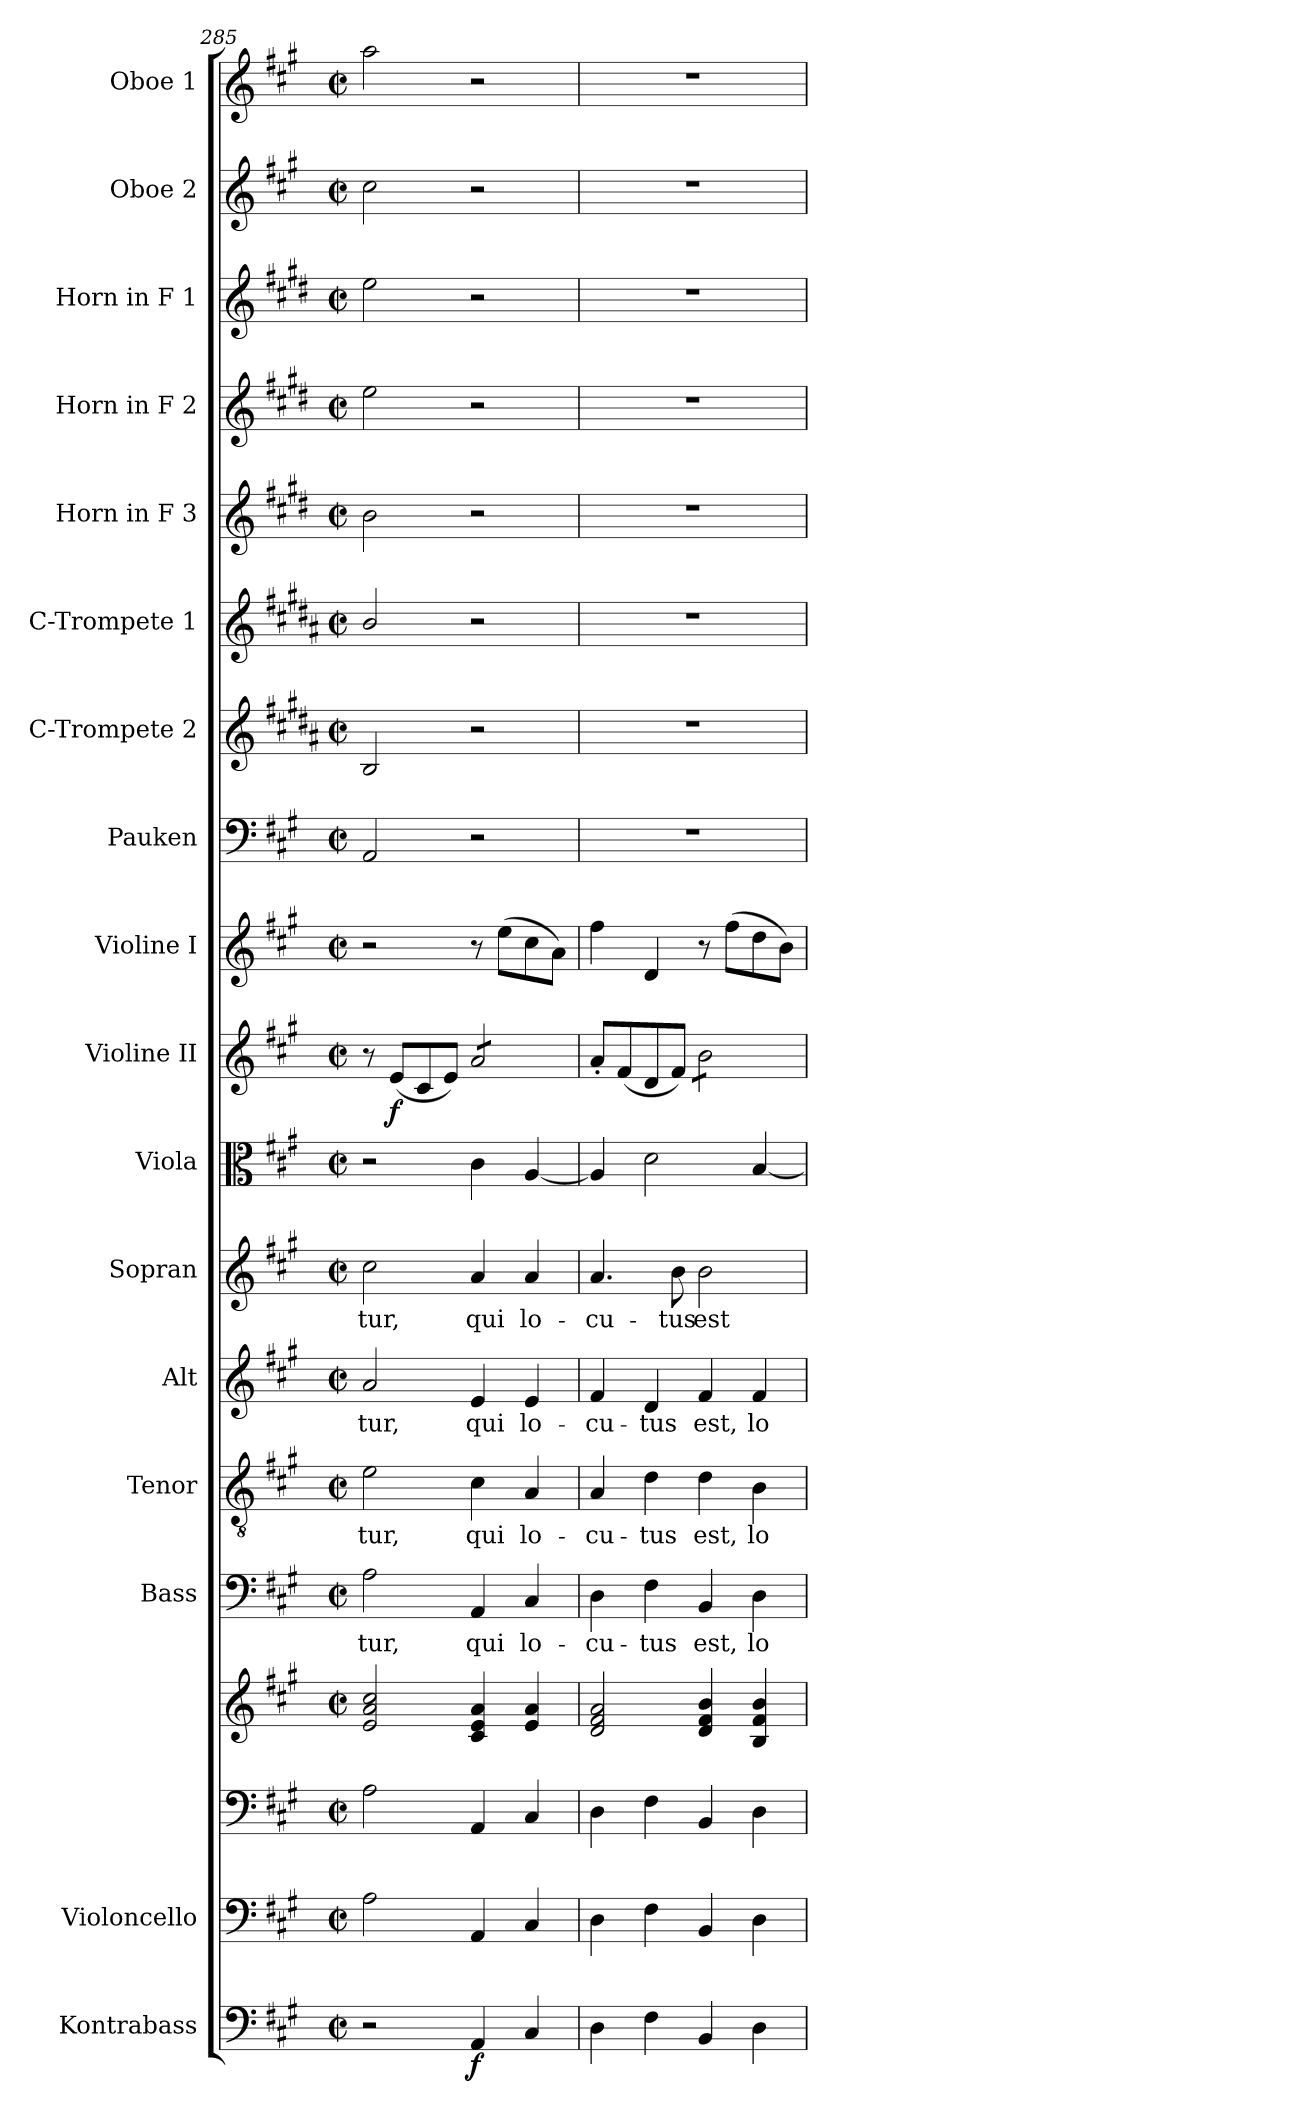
**kern	**dynam	**kern	**kern	**kern	**kern	**text	**kern	**text	**kern	**text	**kern	**text	**kern	**kern	**dynam	**kern	**kern	**kern	**kern	**kern	**kern	**kern	**kern	**kern
*part18	*part18	*part17	*part16	*part16	*part15	*part15	*part14	*part14	*part13	*part13	*part12	*part12	*part11	*part10	*part10	*part9	*part8	*part7	*part6	*part5	*part4	*part3	*part2	*part1
*staff19	*staff19	*staff18	*staff17	*staff16	*staff15	*staff15	*staff14	*staff14	*staff13	*staff13	*staff12	*staff12	*staff11	*staff10	*staff10	*staff9	*staff8	*staff7	*staff6	*staff5	*staff4	*staff3	*staff2	*staff1
*I"Kontrabass	*	*I"Violoncello	*	*	*I"Bass	*	*I"Tenor	*	*I"Alt	*	*I"Sopran	*	*I"Viola	*I"Violine II	*	*I"Violine I	*I"Pauken	*I"C-Trompete 2	*I"C-Trompete 1	*I"Horn in F 3	*I"Horn in F 2	*I"Horn in F 1	*I"Oboe 2	*I"Oboe 1
*I'Kb.	*	*I'Vc.	*	*	*I'B.	*	*I'T.	*	*I'A.	*	*I'S.	*	*I'Vla.	*I'Vl. II	*	*I'Vl. I	*I'Pk.	*I'C Trp. 2	*I'C Trp. 1	*	*	*	*I'Ob. 2	*I'Ob. 1
*clefF4	*	*clefF4	*clefF4	*clefG2	*clefF4	*	*clefGv2	*	*clefG2	*	*clefG2	*	*clefC3	*clefG2	*	*clefG2	*clefF4	*clefG2	*clefG2	*clefG2	*clefG2	*clefG2	*clefG2	*clefG2
*ITrd7c12	*	*	*	*	*	*	*	*	*	*	*	*	*	*	*	*	*	*ITrd1c2	*ITrd1c2	*ITrd4c7	*ITrd4c7	*ITrd4c7	*	*
*k[f#c#g#]	*	*k[f#c#g#]	*k[f#c#g#]	*k[f#c#g#]	*k[f#c#g#]	*	*k[f#c#g#]	*	*k[f#c#g#]	*	*k[f#c#g#]	*	*k[f#c#g#]	*k[f#c#g#]	*	*k[f#c#g#]	*k[f#c#g#]	*k[f#c#g#]	*k[f#c#g#]	*k[f#c#g#]	*k[f#c#g#]	*k[f#c#g#]	*k[f#c#g#]	*k[f#c#g#]
*A:	*	*A:	*A:	*A:	*A:	*	*A:	*	*A:	*	*A:	*	*A:	*A:	*	*A:	*A:	*A:	*A:	*A:	*A:	*A:	*A:	*A:
*M2/2	*	*M2/2	*M2/2	*M2/2	*M2/2	*	*M2/2	*	*M2/2	*	*M2/2	*	*M2/2	*M2/2	*	*M2/2	*M2/2	*M2/2	*M2/2	*M2/2	*M2/2	*M2/2	*M2/2	*M2/2
*met(c|)	*	*met(c|)	*met(c|)	*met(c|)	*met(c|)	*	*met(c|)	*	*met(c|)	*	*met(c|)	*	*met(c|)	*met(c|)	*	*met(c|)	*met(c|)	*met(c|)	*met(c|)	*met(c|)	*met(c|)	*met(c|)	*met(c|)	*met(c|)
=285	=285	=285	=285	=285	=285	=285	=285	=285	=285	=285	=285	=285	=285	=285	=285	=285	=285	=285	=285	=285	=285	=285	=285	=285
!	!	!	!	!	!	!LO:LY:b	!	!LO:LY:b	!	!LO:LY:b	!	!LO:LY:b	!	!	!	!	!	!	!	!	!	!	!	!
2r	.	2A\	2A\	2e/ 2a/ 2cc#/	2A\	-tur,	2e\	-tur,	2a/	-tur,	2cc#\	-tur,	2r	8r	.	2r	2AA/	2A/	2a/	2e\	2a\	2a\	2cc#\	2aa\
!	!	!	!	!	!	!	!	!	!	!	!	!	!	!	!LO:DY:b	!	!	!	!	!	!	!	!	!
.	.	.	.	.	.	.	.	.	.	.	.	.	.	(<8e/L	f	.	.	.	.	.	.	.	.	.
.	.	.	.	.	.	.	.	.	.	.	.	.	.	8c#/	.	.	.	.	.	.	.	.	.	.
.	.	.	.	.	.	.	.	.	.	.	.	.	.	8e/J)	.	.	.	.	.	.	.	.	.	.
!	!LO:DY:b	!	!	!	!	!LO:LY:b	!	!LO:LY:b	!	!LO:LY:b	!	!LO:LY:b	!	!	!	!	!	!	!	!	!	!	!	!
*	*	*	*	*	*	*	*	*	*	*	*	*	*	*tremolo	*	*	*	*	*	*	*	*	*	*
4AAA/	f	4AA/	4AA/	4c#/ 4e/ 4a/	4AA/	qui	4c#\	qui	4e/	qui	4a/	qui	4c#\	8a/L	.	8r	2r	2r	2r	2r	2r	2r	2r	2r
.	.	.	.	.	.	.	.	.	.	.	.	.	.	8a/	.	(>8ee\L	.	.	.	.	.	.	.	.
!	!	!	!	!	!	!LO:LY:b	!	!LO:LY:b	!	!LO:LY:b	!	!LO:LY:b	!	!	!	!	!	!	!	!	!	!	!	!
4CC#/	.	4C#/	4C#/	4e/ 4a/	4C#/	lo-	4A/	lo-	4e/	lo-	4a/	lo-	[4A/	8a/	.	8cc#\	.	.	.	.	.	.	.	.
.	.	.	.	.	.	.	.	.	.	.	.	.	.	8a/J	.	8a\J)	.	.	.	.	.	.	.	.
*	*	*	*	*	*	*	*	*	*	*	*	*	*	*Xtremolo	*	*	*	*	*	*	*	*	*	*
=286	=286	=286	=286	=286	=286	=286	=286	=286	=286	=286	=286	=286	=286	=286	=286	=286	=286	=286	=286	=286	=286	=286	=286	=286
!	!	!	!	!	!	!LO:LY:b	!	!LO:LY:b	!	!LO:LY:b	!	!LO:LY:b	!	!	!	!	!	!	!	!	!	!	!	!
4DD\	.	4D\	4D\	2d/ 2f#/ 2a/	4D\	-cu-	4A/	-cu-	4f#/	-cu-	4.a/	-cu-	4A/]	8a'</L	.	4ff#\	1r	1r	1r	1r	1r	1r	1r	1r
.	.	.	.	.	.	.	.	.	.	.	.	.	.	(<8f#/	.	.	.	.	.	.	.	.	.	.
!	!	!	!	!	!	!LO:LY:b	!	!LO:LY:b	!	!LO:LY:b	!	!	!	!	!	!	!	!	!	!	!	!	!	!
4FF#\	.	4F#\	4F#\	.	4F#\	-tus	4d\	-tus	4d/	-tus	.	.	2d\	8d/	.	4d/	.	.	.	.	.	.	.	.
!	!	!	!	!	!	!	!	!	!	!	!	!LO:LY:b	!	!	!	!	!	!	!	!	!	!	!	!
.	.	.	.	.	.	.	.	.	.	.	8b\	-tus	.	8f#/J)	.	.	.	.	.	.	.	.	.	.
!	!	!	!	!	!	!LO:LY:b	!	!LO:LY:b	!	!LO:LY:b	!	!LO:LY:b	!	!	!	!	!	!	!	!	!	!	!	!
*	*	*	*	*	*	*	*	*	*	*	*	*	*	*tremolo	*	*	*	*	*	*	*	*	*	*
4BBB/	.	4BB/	4BB/	4d/ 4f#/ 4b/	4BB/	est,	4d\	est,	4f#/	est,	2b\	est	.	8b\L	.	8r	.	.	.	.	.	.	.	.
.	.	.	.	.	.	.	.	.	.	.	.	.	.	8b\	.	(>8ff#\L	.	.	.	.	.	.	.	.
!	!	!	!	!	!	!LO:LY:b	!	!LO:LY:b	!	!LO:LY:b	!	!	!	!	!	!	!	!	!	!	!	!	!	!
4DD\	.	4D\	4D\	4B/ 4f#/ 4b/	4D\	lo-	4B\	lo-	4f#/	lo-	.	.	[4B/	8b\	.	8dd\	.	.	.	.	.	.	.	.
.	.	.	.	.	.	.	.	.	.	.	.	.	.	8b\J	.	8b\J)	.	.	.	.	.	.	.	.
*	*	*	*	*	*	*	*	*	*	*	*	*	*	*Xtremolo	*	*	*	*	*	*	*	*	*	*
=	=	=	=	=	=	=	=	=	=	=	=	=	=	=	=	=	=	=	=	=	=	=	=	=
*-	*-	*-	*-	*-	*-	*-	*-	*-	*-	*-	*-	*-	*-	*-	*-	*-	*-	*-	*-	*-	*-	*-	*-	*-
